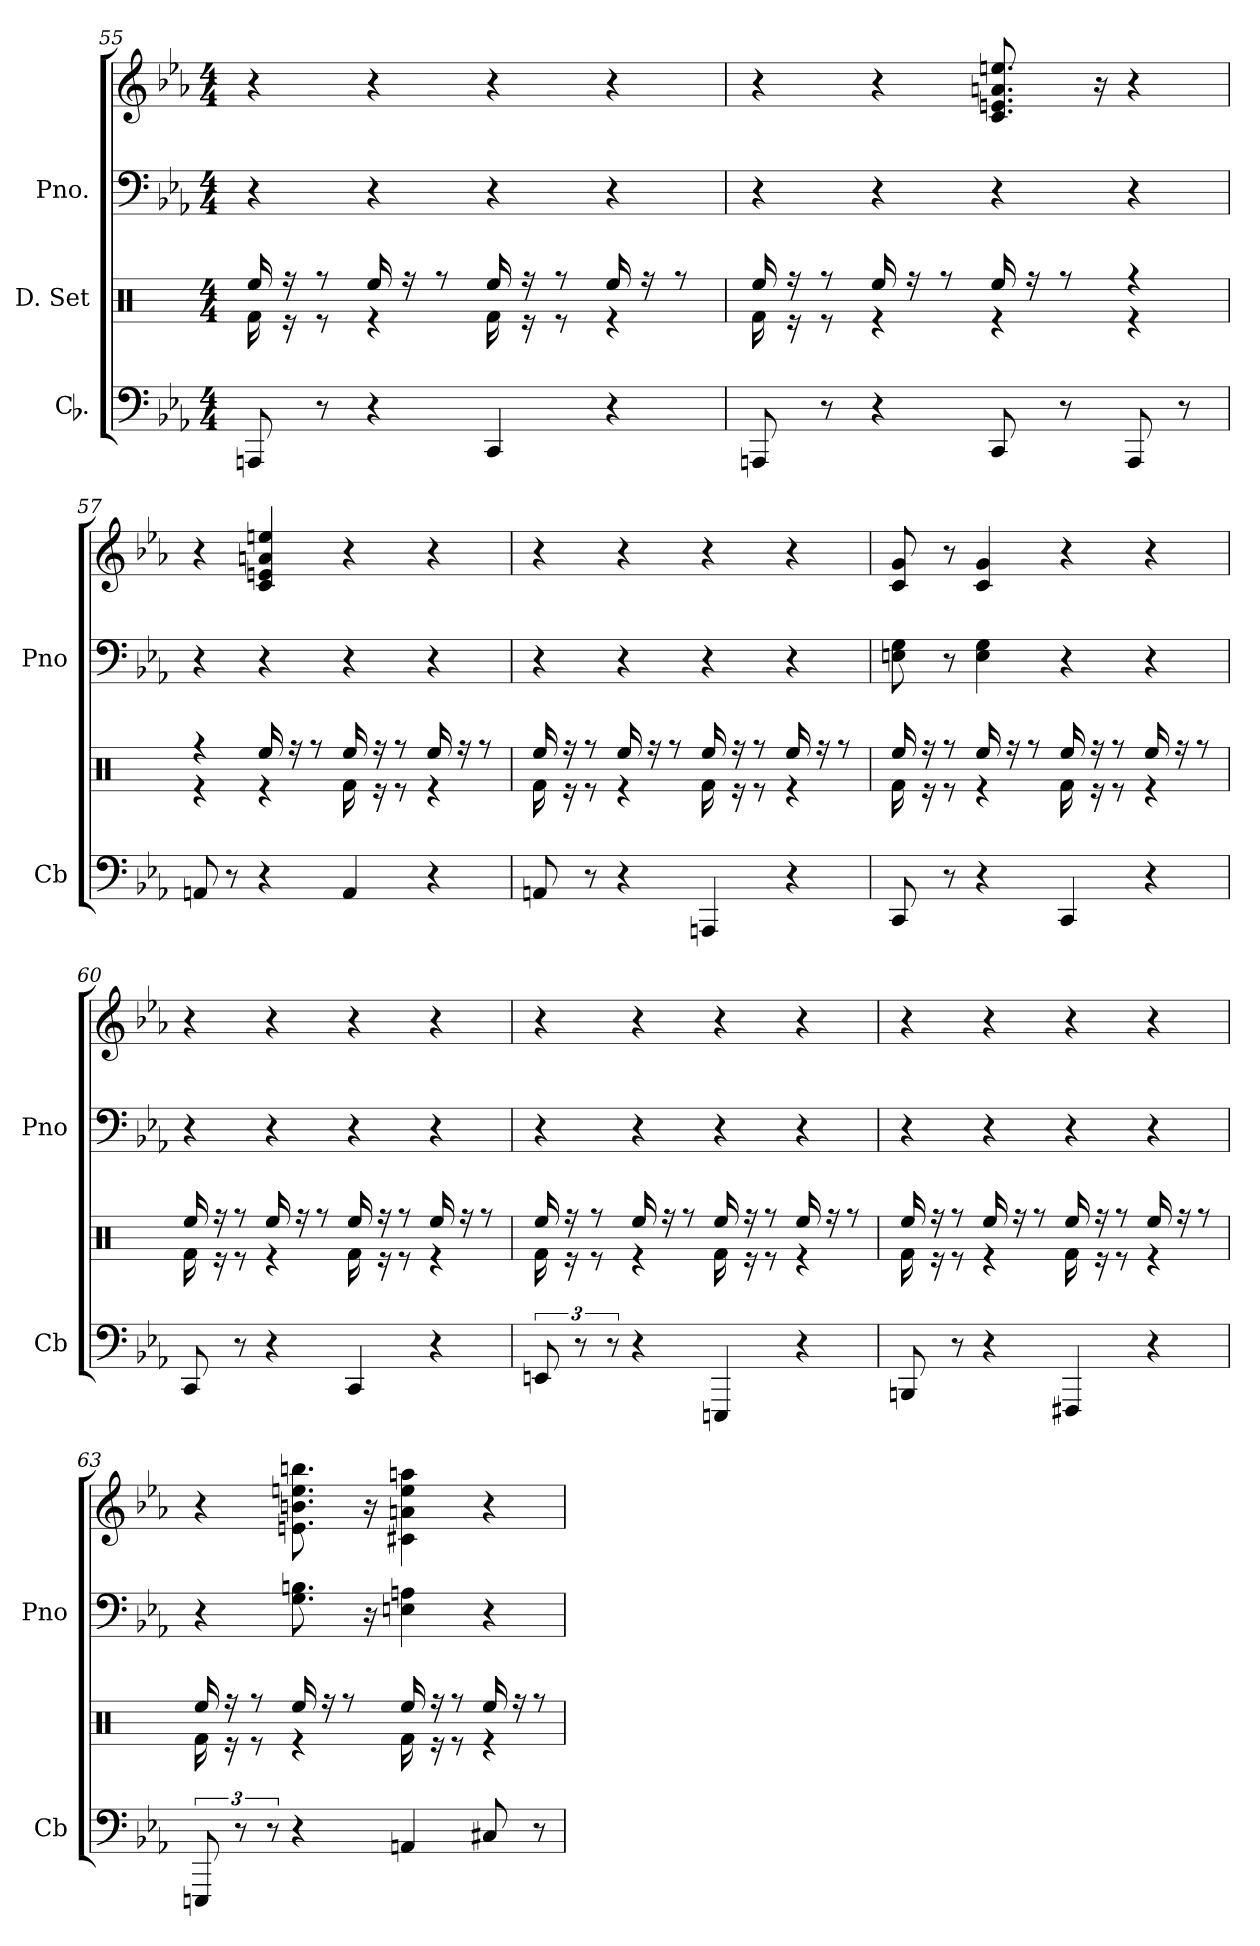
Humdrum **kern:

**kern	**kern	**kern	**kern
*part3	*part2	*part1	*part1
*staff4	*staff3	*staff2	*staff1
*I"Cb.	*I"D. Set	*I"Pno.	*
*I'Cb	*	*I'Pno	*
*clefF4	*clefX	*clefF4	*clefG2
*k[b-e-a-]	*k[]	*k[b-e-a-]	*k[b-e-a-]
*M4/4	*M4/4	*M4/4	*M4/4
=55	=55	=55	=55
*	*^	*	*
8AAAn	16Rf\	16Ree/	4r	4r
.	16re	16rff	.	.
8r	8re	8rff	.	.
4r	4re	16Ree/	4r	4r
.	.	16rff	.	.
.	.	8rff	.	.
4CC	16Rf\	16Ree/	4r	4r
.	16re	16rff	.	.
.	8re	8rff	.	.
4r	4re	16Ree/	4r	4r
.	.	16rff	.	.
.	.	8rff	.	.
=56	=56	=56	=56	=56
8AAAn	16Rf\	16Ree/	4r	4r
.	16re	16rff	.	.
8r	8re	8rff	.	.
4r	4re	16Ree/	4r	4r
.	.	16rff	.	.
.	.	8rff	.	.
8CC	4re	16Ree/	4r	8.c 8.en 8.an 8.een
.	.	16rff	.	.
8r	.	8rff	.	.
.	.	.	.	16r
8AAA	4re	4rff	4r	4r
8r	.	.	.	.
=57	=57	=57	=57	=57
8AAn	4re	4rff	4r	4r
8r	.	.	.	.
4r	4re	16Ree/	4r	4c 4en 4an 4een
.	.	16rff	.	.
.	.	8rff	.	.
4AA	16Rf\	16Ree/	4r	4r
.	16re	16rff	.	.
.	8re	8rff	.	.
4r	4re	16Ree/	4r	4r
.	.	16rff	.	.
.	.	8rff	.	.
=58	=58	=58	=58	=58
8AAn	16Rf\	16Ree/	4r	4r
.	16re	16rff	.	.
8r	8re	8rff	.	.
4r	4re	16Ree/	4r	4r
.	.	16rff	.	.
.	.	8rff	.	.
4AAAn	16Rf\	16Ree/	4r	4r
.	16re	16rff	.	.
.	8re	8rff	.	.
4r	4re	16Ree/	4r	4r
.	.	16rff	.	.
.	.	8rff	.	.
=59	=59	=59	=59	=59
8CC	16Rf\	16Ree/	8En 8G	8c 8g
.	16re	16rff	.	.
8r	8re	8rff	8r	8r
4r	4re	16Ree/	4E 4G	4c 4g
.	.	16rff	.	.
.	.	8rff	.	.
4CC	16Rf\	16Ree/	4r	4r
.	16re	16rff	.	.
.	8re	8rff	.	.
4r	4re	16Ree/	4r	4r
.	.	16rff	.	.
.	.	8rff	.	.
=60	=60	=60	=60	=60
8CC	16Rf\	16Ree/	4r	4r
.	16re	16rff	.	.
8r	8re	8rff	.	.
4r	4re	16Ree/	4r	4r
.	.	16rff	.	.
.	.	8rff	.	.
4CC	16Rf\	16Ree/	4r	4r
.	16re	16rff	.	.
.	8re	8rff	.	.
4r	4re	16Ree/	4r	4r
.	.	16rff	.	.
.	.	8rff	.	.
=61	=61	=61	=61	=61
12EEn	16Rf\	16Ree/	4r	4r
.	16re	16rff	.	.
12r	.	.	.	.
.	8re	8rff	.	.
12r	.	.	.	.
4r	4re	16Ree/	4r	4r
.	.	16rff	.	.
.	.	8rff	.	.
4EEEn	16Rf\	16Ree/	4r	4r
.	16re	16rff	.	.
.	8re	8rff	.	.
4r	4re	16Ree/	4r	4r
.	.	16rff	.	.
.	.	8rff	.	.
=62	=62	=62	=62	=62
8BBBn	16Rf\	16Ree/	4r	4r
.	16re	16rff	.	.
8r	8re	8rff	.	.
4r	4re	16Ree/	4r	4r
.	.	16rff	.	.
.	.	8rff	.	.
4FFF#X	16Rf\	16Ree/	4r	4r
.	16re	16rff	.	.
.	8re	8rff	.	.
4r	4re	16Ree/	4r	4r
.	.	16rff	.	.
.	.	8rff	.	.
=63	=63	=63	=63	=63
12EEEn	16Rf\	16Ree/	4r	4r
.	16re	16rff	.	.
12r	.	.	.	.
.	8re	8rff	.	.
12r	.	.	.	.
4r	4re	16Ree/	8.G 8.Bn	8.en 8.bn 8.een 8.bbn
.	.	16rff	.	.
.	.	8rff	.	.
.	.	.	16r	16r
4AAn	16Rf\	16Ree/	4En 4An	4c#X 4an 4ee 4aan
.	16re	16rff	.	.
.	8re	8rff	.	.
8C#X	4re	16Ree/	4r	4r
.	.	16rff	.	.
8r	.	8rff	.	.
*	*v	*v	*	*
=	=	=	=
*-	*-	*-	*-
